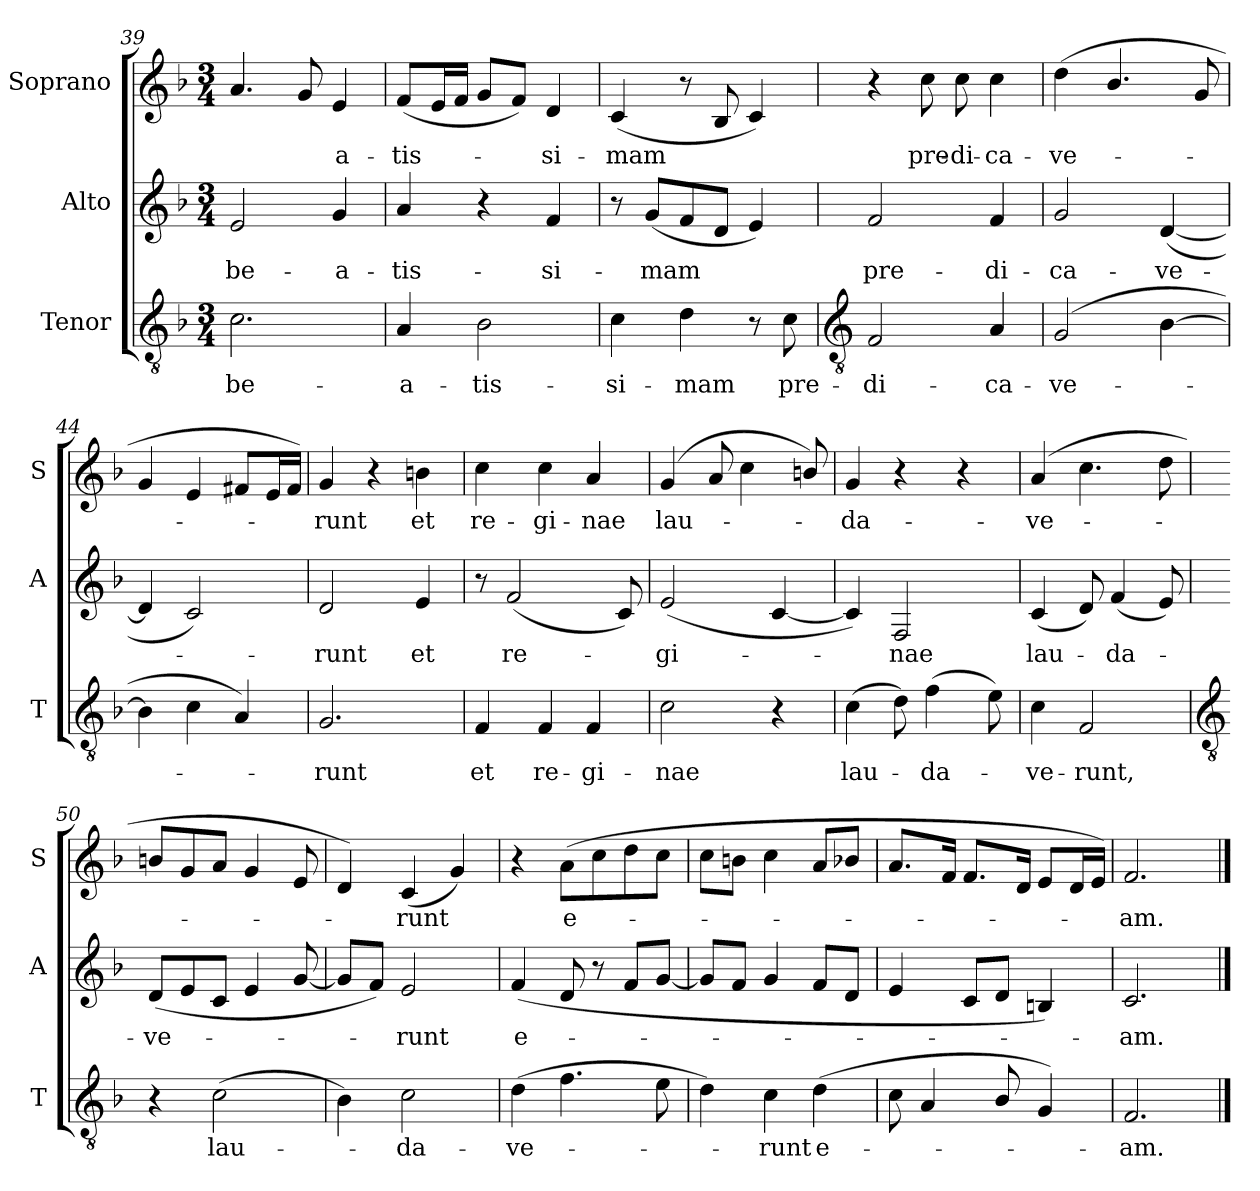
**kern	**text	**kern	**text	**kern	**text
*part3	*part3	*part2	*part2	*part1	*part1
*staff3	*staff3	*staff2	*staff2	*staff1	*staff1
*I"Tenor	*	*I"Alto	*	*I"Soprano	*
*I'T	*	*I'A	*	*I'S	*
*clefGv2	*	*clefG2	*	*clefG2	*
*k[b-]	*	*k[b-]	*	*k[b-]	*
*F:	*	*F:	*	*F:	*
*M3/4	*	*M3/4	*	*M3/4	*
=39	=39	=39	=39	=39	=39
!	!LO:LY:b	!	!LO:LY:b	!	!
2.c	be-	2e	be-	4.a	.
.	.	.	.	8g	.
!	!	!	!LO:LY:b	!	!LO:LY:b
.	.	4g	-a-	4e	a-
=40	=40	=40	=40	=40	=40
!	!LO:LY:b	!	!LO:LY:b	!	!LO:LY:b
4A	-a-	4a	-tis-	(<8fL	-tis-
.	.	.	.	16eL	.
.	.	.	.	16fJJ	.
!	!LO:LY:b	!	!	!	!
2B-	-tis-	4r	.	8gL	.
.	.	.	.	8fJ)	.
!	!	!	!LO:LY:b	!	!LO:LY:b
.	.	4f	-si-	4d	si-
=41	=41	=41	=41	=41	=41
!	!LO:LY:b	!	!	!	!LO:LY:b
4c	-si-	8r	.	(<4c	-mam
!	!	!	!LO:LY:b	!	!
.	.	(<8gL	-mam	.	.
!	!LO:LY:b	!	!	!	!
4d	-mam	8f	.	8r	.
.	.	8dJ	.	8B-	.
8r	.	4e)	.	4c)	.
!	!LO:LY:b	!	!	!	!
8c	pre-	.	.	.	.
!!LO:LB:g=z
=42	=42	=42	=42	=42	=42
*clefGv2	*	*	*	*	*
!	!LO:LY:b	!	!LO:LY:b	!	!
2F	-di-	2f	pre-	4r	.
!	!	!	!	!	!LO:LY:b
.	.	.	.	8cc	pre-
!	!	!	!	!	!LO:LY:b
.	.	.	.	8cc	-di-
!	!LO:LY:b	!	!LO:LY:b	!	!LO:LY:b
4A	-ca-	4f	-di-	4cc	-ca-
=43	=43	=43	=43	=43	=43
!	!LO:LY:b	!	!LO:LY:b	!	!LO:LY:b
(>2G	-ve-	2g	-ca-	(<4dd	-ve-
.	.	.	.	4.b-/	.
!	!	!	!LO:LY:b	!	!
[4B-	.	(<[4d	-ve-	.	.
.	.	.	.	8g	.
=44	=44	=44	=44	=44	=44
4B-]	.	4d]	.	4g	.
4c	.	2c)	.	4e	.
4A)	.	.	.	8f#XL	.
.	.	.	.	16eL	.
.	.	.	.	16f#JJ)	.
=45	=45	=45	=45	=45	=45
!	!LO:LY:b	!	!LO:LY:b	!	!LO:LY:b
2.G	runt	2d	runt	4g	runt
.	.	.	.	4r	.
!	!	!	!LO:LY:b	!	!LO:LY:b
.	.	4e	et	4bn	et
=46	=46	=46	=46	=46	=46
!	!LO:LY:b	!	!	!	!LO:LY:b
4F	et	8r	.	4cc	re-
!	!	!	!LO:LY:b	!	!
.	.	(<2f	re-	.	.
!	!LO:LY:b	!	!	!	!LO:LY:b
4F	re-	.	.	4cc	-gi-
!	!LO:LY:b	!	!	!	!LO:LY:b
4F	-gi-	.	.	4a	-nae
.	.	8c)	.	.	.
=47	=47	=47	=47	=47	=47
!	!LO:LY:b	!	!LO:LY:b	!	!LO:LY:b
2c	-nae	(<2e	gi-	(<4g	lau-
.	.	.	.	8a	.
.	.	.	.	4cc	.
4r	.	[4c	.	.	.
.	.	.	.	8bn/)	.
=48	=48	=48	=48	=48	=48
!	!LO:LY:b	!	!	!	!LO:LY:b
(>4c	lau-	4c])	.	4g	da-
!	!	!	!LO:LY:b	!	!
8d)	.	2F	nae	4r	.
!	!LO:LY:b	!	!	!	!
(>4f	da-	.	.	.	.
.	.	.	.	4r	.
8e)	.	.	.	.	.
=49	=49	=49	=49	=49	=49
!	!LO:LY:b	!	!LO:LY:b	!	!LO:LY:b
4c	ve-	(<4c	lau-	(<4a	-ve-
!	!LO:LY:b	!	!	!	!
2F	-runt,	8d)	.	4.cc	.
!	!	!	!LO:LY:b	!	!
.	.	(<4f	da-	.	.
.	.	8e)	.	8dd	.
!!LO:LB:g=z
=50	=50	=50	=50	=50	=50
*clefGv2	*	*	*	*	*
!	!	!	!LO:LY:b	!	!
4r	.	(<8dL	ve-	8bnL	.
.	.	8e	.	8g	.
!	!LO:LY:b	!	!	!	!
(>2c	lau-	8cJ	.	8aJ	.
.	.	4e	.	4g	.
.	.	[8g	.	8e	.
=51	=51	=51	=51	=51	=51
4B-)	.	8gL]	.	4d)	.
.	.	8fJ)	.	.	.
!	!LO:LY:b	!	!LO:LY:b	!	!LO:LY:b
2c	da-	2e	runt	(<4c	runt
.	.	.	.	4g)	.
=52	=52	=52	=52	=52	=52
!	!LO:LY:b	!	!LO:LY:b	!	!
(>4d	-ve-	(<4f	e-	4r	.
!	!	!	!	!	!LO:LY:b
4.f	.	8d	.	(<8aL	e-
.	.	8r	.	8cc	.
.	.	8fL	.	8dd	.
8e	.	[8gJ	.	8ccJ	.
=53	=53	=53	=53	=53	=53
4d)	.	8gL]	.	8ccL	.
.	.	8fJ	.	8bnJ	.
!	!LO:LY:b	!	!	!	!
4c	runt	4g	.	4cc	.
!	!LO:LY:b	!	!	!	!
(<4d	e-	8fL	.	8aL	.
.	.	8dJ	.	8b-XJ	.
=54	=54	=54	=54	=54	=54
8c	.	4e	.	8.aL	.
4A	.	.	.	.	.
.	.	.	.	16fJ	.
.	.	8cL	.	8.fL	.
8B-/	.	8dJ	.	.	.
.	.	.	.	16dJ	.
4G)	.	4Bn)	.	8eL	.
.	.	.	.	16dL	.
.	.	.	.	16eJJ)	.
=55	=55	=55	=55	=55	=55
!	!LO:LY:b	!	!LO:LY:b	!	!LO:LY:b
2.F	am.	2.c	am.	2.f	am.
==	==	==	==	==	==
*-	*-	*-	*-	*-	*-
